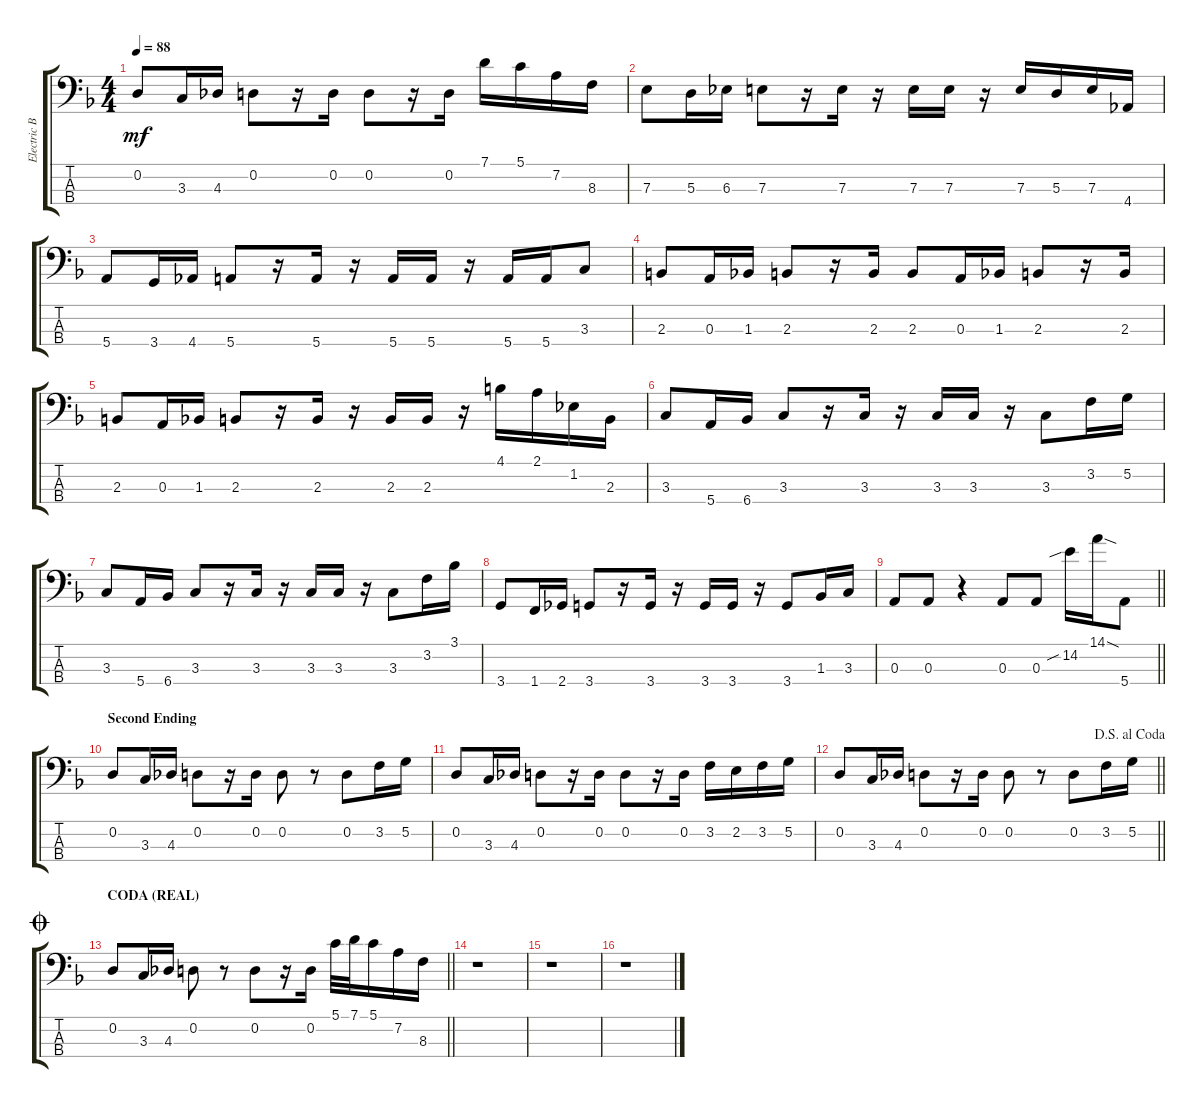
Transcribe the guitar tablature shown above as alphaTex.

\track ("Electric Bass" "Electric B") {instrument electricbassfinger}
\staff {score tabs}
\tuning (G2 D2 A1 E1) {hide}
\ts (4 4)
\tempo 88
\clef f4
\ks dminor
0.2.8{dy mf} 3.3.16 4.3.16 0.2.8 r.16 0.2.16 0.2.8 r.16 0.2.16 7.1.16 5.1.16 7.2.16 8.3.16 |
7.3.8 5.3.16 6.3.16 7.3.8 r.16 7.3.16 r.16 7.3.16 7.3.16 r.16 7.3.16 5.3.16 7.3.16 4.4.16 |
5.4.8 3.4.16 4.4.16 5.4.8 r.16 5.4.16 r.16 5.4.16 5.4.16 r.16 5.4.16 5.4.16 3.3.8 |
2.3.8 0.3.16 1.3.16 2.3.8 r.16 2.3.16 2.3.8 0.3.16 1.3.16 2.3.8 r.16 2.3.16 |
2.3.8 0.3.16 1.3.16 2.3.8 r.16 2.3.16 r.16 2.3.16 2.3.16 r.16 4.1.16 2.1.16 1.2.16 2.3.16 |
3.3.8 5.4.16 6.4.16 3.3.8 r.16 3.3.16 r.16 3.3.16 3.3.16 r.16 3.3.8 3.2.16 5.2.16 |
3.3.8 5.4.16 6.4.16 3.3.8 r.16 3.3.16 r.16 3.3.16 3.3.16 r.16 3.3.8 3.2.16 3.1.16 |
3.4.8 1.4.16 2.4.16 3.4.8 r.16 3.4.16 r.16 3.4.16 3.4.16 r.16 3.4.8 1.3.16 3.3.16 |
\barLineRight lightlight
0.3.8 0.3.8 r.4 0.3.8 0.3.8 14.2{sib}.16 14.1{sod}.16 5.4.8 |
\section ("" "Second Ending")
0.2.8 3.3.16 4.3.16 0.2.8 r.16 0.2.16 0.2.8 r.8 0.2.8 3.2.16 5.2.16 |
0.2.8 3.3.16 4.3.16 0.2.8 r.16 0.2.16 0.2.8 r.16 0.2.16 3.2.16 2.2.16 3.2.16 5.2.16 |
\jump dalsegnoalcoda
\barLineRight lightlight
0.2.8 3.3.16 4.3.16 0.2.8 r.16 0.2.16 0.2.8 r.8 0.2.8 3.2.16 5.2.16 |
\section ("" "CODA (REAL)")
\jump coda
\barLineRight lightlight
0.2.8 3.3.16 4.3.16 0.2.8 r.8 0.2.8 r.16 0.2.16 5.1.32 7.1.32 5.1.16 7.2.16 8.3.16 |
r.1 |
r.1 |
r.1
